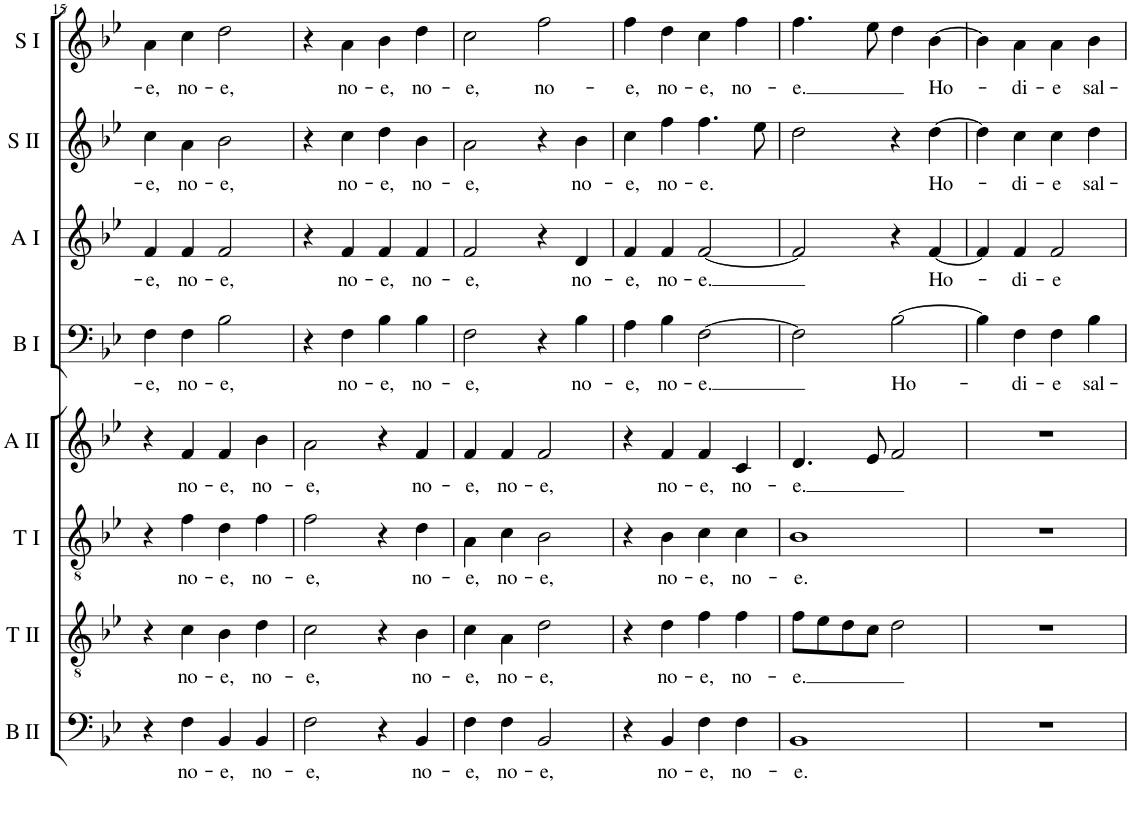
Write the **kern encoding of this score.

**kern	**text	**kern	**text	**kern	**text	**kern	**text	**kern	**text	**kern	**text	**kern	**text	**kern	**text
*part8	*part8	*part7	*part7	*part6	*part6	*part5	*part5	*part4	*part4	*part3	*part3	*part2	*part2	*part1	*part1
*staff8	*staff8	*staff7	*staff7	*staff6	*staff6	*staff5	*staff5	*staff4	*staff4	*staff3	*staff3	*staff2	*staff2	*staff1	*staff1
*I"Basse II	*	*I"Ténor II	*	*I"Ténor I	*	*I"Alto II	*	*I"Basse I	*	*I"Alto I	*	*I"Soprano II	*	*I"Soprano I	*
*I'B II	*	*I'T II	*	*I'T I	*	*I'A II	*	*I'B I	*	*I'A I	*	*I'S II	*	*I'S I	*
!!LO:PB:g=z
*clefF4	*	*clefGv2	*	*clefGv2	*	*clefG2	*	*clefF4	*	*clefG2	*	*clefG2	*	*clefG2	*
*k[b-e-]	*	*k[b-e-]	*	*k[b-e-]	*	*k[b-e-]	*	*k[b-e-]	*	*k[b-e-]	*	*k[b-e-]	*	*k[b-e-]	*
*M2/2	*	*M2/2	*	*M2/2	*	*M2/2	*	*M2/2	*	*M2/2	*	*M2/2	*	*M2/2	*
*met(c|)	*	*met(c|)	*	*met(c|)	*	*met(c|)	*	*met(c|)	*	*met(c|)	*	*met(c|)	*	*met(c|)	*
=15	=15	=15	=15	=15	=15	=15	=15	=15	=15	=15	=15	=15	=15	=15	=15
!	!	!	!	!	!	!	!	!	!LO:LY:b	!	!LO:LY:b	!	!LO:LY:b	!	!LO:LY:b
4r	.	4r	.	4r	.	4r	.	4F\	-e,	4f/	-e,	4cc\	-e,	4a\	-e,
!	!LO:LY:b	!	!LO:LY:b	!	!LO:LY:b	!	!LO:LY:b	!	!LO:LY:b	!	!LO:LY:b	!	!LO:LY:b	!	!LO:LY:b
4F\	no-	4c\	no-	4f\	no-	4f/	no-	4F\	no-	4f/	no-	4a\	no-	4cc\	no-
!	!LO:LY:b	!	!LO:LY:b	!	!LO:LY:b	!	!LO:LY:b	!	!LO:LY:b	!	!LO:LY:b	!	!LO:LY:b	!	!LO:LY:b
4BB-/	-e,	4B-\	-e,	4d\	-e,	4f/	-e,	2B-\	-e,	2f/	-e,	2b-\	-e,	2dd\	-e,
!	!LO:LY:b	!	!LO:LY:b	!	!LO:LY:b	!	!LO:LY:b	!	!	!	!	!	!	!	!
4BB-/	no-	4d\	no-	4f\	no-	4b-\	no-	.	.	.	.	.	.	.	.
=16	=16	=16	=16	=16	=16	=16	=16	=16	=16	=16	=16	=16	=16	=16	=16
!	!LO:LY:b	!	!LO:LY:b	!	!LO:LY:b	!	!LO:LY:b	!	!	!	!	!	!	!	!
2F\	-e,	2c\	-e,	2f\	-e,	2a\	-e,	4r	.	4r	.	4r	.	4r	.
!	!	!	!	!	!	!	!	!	!LO:LY:b	!	!LO:LY:b	!	!LO:LY:b	!	!LO:LY:b
.	.	.	.	.	.	.	.	4F\	no-	4f/	no-	4cc\	no-	4a\	no-
!	!	!	!	!	!	!	!	!	!LO:LY:b	!	!LO:LY:b	!	!LO:LY:b	!	!LO:LY:b
4r	.	4r	.	4r	.	4r	.	4B-\	-e,	4f/	-e,	4dd\	-e,	4b-\	-e,
!	!LO:LY:b	!	!LO:LY:b	!	!LO:LY:b	!	!LO:LY:b	!	!LO:LY:b	!	!LO:LY:b	!	!LO:LY:b	!	!LO:LY:b
4BB-/	no-	4B-\	no-	4d\	no-	4f/	no-	4B-\	no-	4f/	no-	4b-\	no-	4dd\	no-
=17	=17	=17	=17	=17	=17	=17	=17	=17	=17	=17	=17	=17	=17	=17	=17
!	!LO:LY:b	!	!LO:LY:b	!	!LO:LY:b	!	!LO:LY:b	!	!LO:LY:b	!	!LO:LY:b	!	!LO:LY:b	!	!LO:LY:b
4F\	­ e,	4c\	­ e,	4A\	­ e,	4f/	­ e,	2F\	­ e,	2f/	­ e,	2a\	­ e,	2cc\	­ e,
!	!LO:LY:b	!	!LO:LY:b	!	!LO:LY:b	!	!LO:LY:b	!	!	!	!	!	!	!	!
4F\	no-	4A\	no-	4c\	no-	4f/	no-	.	.	.	.	.	.	.	.
!	!LO:LY:b	!	!LO:LY:b	!	!LO:LY:b	!	!LO:LY:b	!	!	!	!	!	!	!	!LO:LY:b
2BB-/	-e,	2d\	-e,	2B-\	-e,	2f/	-e,	4r	.	4r	.	4r	.	2ff\	no-
!	!	!	!	!	!	!	!	!	!LO:LY:b	!	!LO:LY:b	!	!LO:LY:b	!	!
.	.	.	.	.	.	.	.	4B-\	no-	4d/	no-	4b-\	no-	.	.
=18	=18	=18	=18	=18	=18	=18	=18	=18	=18	=18	=18	=18	=18	=18	=18
!	!	!	!	!	!	!	!	!	!LO:LY:b	!	!LO:LY:b	!	!LO:LY:b	!	!LO:LY:b
4r	.	4r	.	4r	.	4r	.	4A\	-e,	4f/	-e,	4cc\	-e,	4ff\	-e,
!	!LO:LY:b	!	!LO:LY:b	!	!LO:LY:b	!	!LO:LY:b	!	!LO:LY:b	!	!LO:LY:b	!	!LO:LY:b	!	!LO:LY:b
4BB-/	no-	4d\	no-	4B-\	no-	4f/	no-	4B-\	no-	4f/	no-	4ff\	no-	4dd\	no-
!	!LO:LY:b	!	!LO:LY:b	!	!LO:LY:b	!	!LO:LY:b	!	!LO:LY:b	!	!LO:LY:b	!	!LO:LY:b	!	!LO:LY:b
4F\	-e,	4f\	-e,	4c\	-e,	4f/	-e,	[2F\	-e.	[2f/	-e.	4.ff\	-e.	4cc\	-e,
!	!LO:LY:b	!	!LO:LY:b	!	!LO:LY:b	!	!LO:LY:b	!	!	!	!	!	!	!	!LO:LY:b
4F\	no-	4f\	no-	4c\	no-	4c/	no-	.	.	.	.	.	.	4ff\	no-
.	.	.	.	.	.	.	.	.	.	.	.	8ee-\	.	.	.
=19	=19	=19	=19	=19	=19	=19	=19	=19	=19	=19	=19	=19	=19	=19	=19
!	!LO:LY:b	!	!LO:LY:b	!	!LO:LY:b	!	!LO:LY:b	!	!	!	!	!	!	!	!LO:LY:b
1BB-	-e.	8f\L	-e.	1B-	-e.	4.d/	-e.	2F\]	.	2f/]	.	2dd\	.	4.ff\	-e.
.	.	8e-\	.	.	.	.	.	.	.	.	.	.	.	.	.
.	.	8d\	.	.	.	.	.	.	.	.	.	.	.	.	.
.	.	8c\J	.	.	.	8e-/	.	.	.	.	.	.	.	8ee-\	.
!	!	!	!	!	!	!	!	!	!LO:LY:b	!	!	!	!	!	!
.	.	2d\	.	.	.	2f/	.	[2B-\	Ho-	4r	.	4r	.	4dd\	.
!	!	!	!	!	!	!	!	!	!	!	!LO:LY:b	!	!LO:LY:b	!	!LO:LY:b
.	.	.	.	.	.	.	.	.	.	[4f/	Ho-	[4dd\	Ho-	[4b-\	Ho-
=20	=20	=20	=20	=20	=20	=20	=20	=20	=20	=20	=20	=20	=20	=20	=20
1r	.	1r	.	1r	.	1r	.	4B-\]	.	4f/]	.	4dd\]	.	4b-\]	.
!	!	!	!	!	!	!	!	!	!LO:LY:b	!	!LO:LY:b	!	!LO:LY:b	!	!LO:LY:b
.	.	.	.	.	.	.	.	4F\	-di-	4f/	-di-	4cc\	-di-	4a\	-di-
!	!	!	!	!	!	!	!	!	!LO:LY:b	!	!LO:LY:b	!	!LO:LY:b	!	!LO:LY:b
.	.	.	.	.	.	.	.	4F\	-e	2f/	-e	4cc\	-e	4a\	-e
!	!	!	!	!	!	!	!	!	!LO:LY:b	!	!	!	!LO:LY:b	!	!LO:LY:b
.	.	.	.	.	.	.	.	4B-\	sal-	.	.	4dd\	sal-	4b-\	sal-
=	=	=	=	=	=	=	=	=	=	=	=	=	=	=	=
*-	*-	*-	*-	*-	*-	*-	*-	*-	*-	*-	*-	*-	*-	*-	*-
